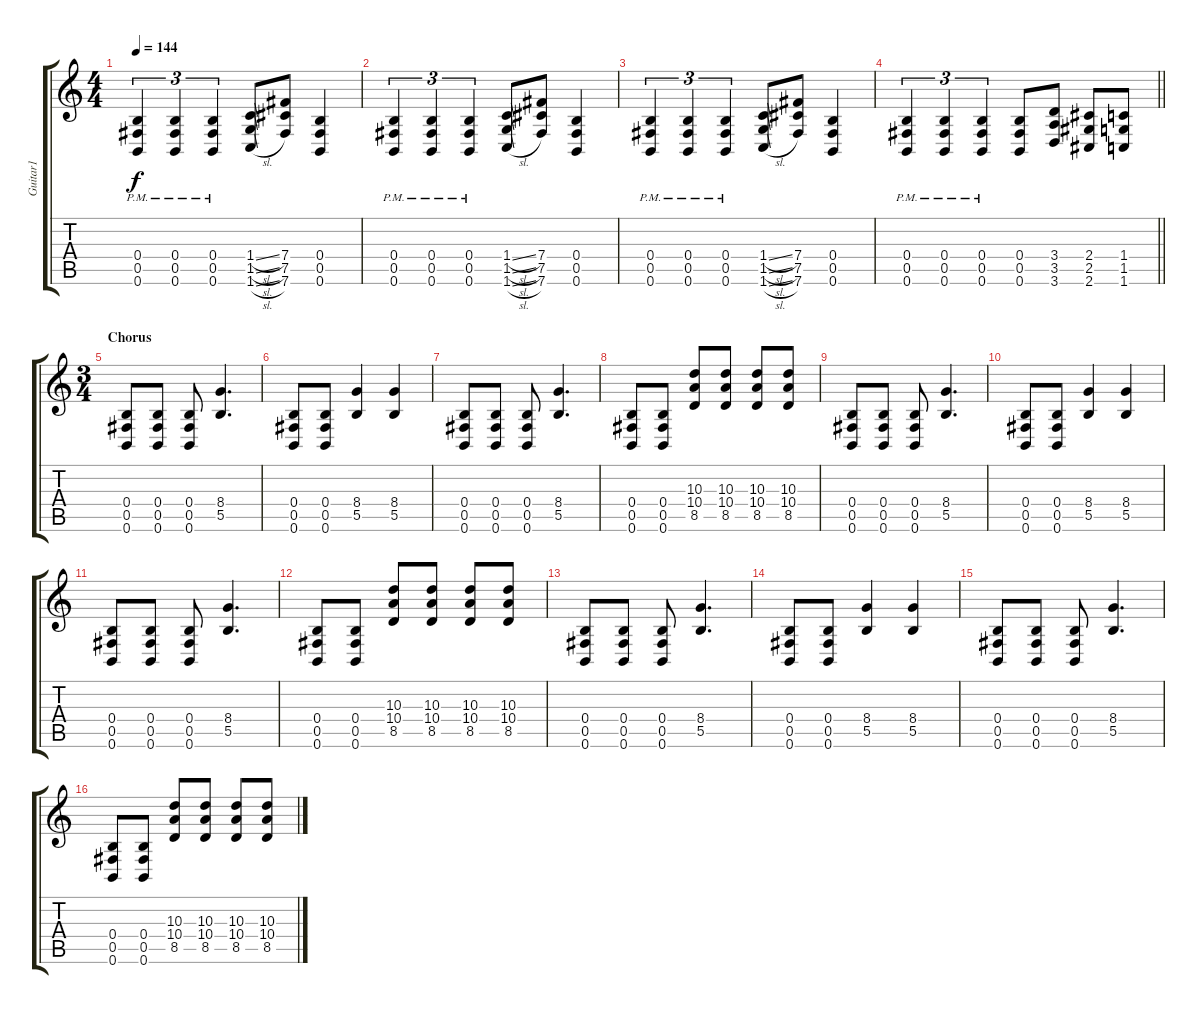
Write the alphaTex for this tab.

\track ("Guitar1" "Guitar1") {instrument distortionguitar}
\staff {score tabs}
\tuning (Db4 Ab3 E3 B2 Gb2 B1) {hide}
\ts (4 4)
\tempo 144
\clef g2
\ks c
(0.4{pm} 0.5{pm} 0.6{pm}).4{tu (3 2) dy f} (0.4{pm} 0.5{pm} 0.6{pm}).4{tu (3 2)} (0.4{pm} 0.5{pm} 0.6{pm}).4{tu (3 2)} (1.4{sl} 1.5{sl} 1.6{sl}).8 (7.4 7.5 7.6).8 (0.4 0.5 0.6).4 |
(0.4{pm} 0.5{pm} 0.6{pm}).4{tu (3 2)} (0.4{pm} 0.5{pm} 0.6{pm}).4{tu (3 2)} (0.4{pm} 0.5{pm} 0.6{pm}).4{tu (3 2)} (1.4{sl} 1.5{sl} 1.6{sl}).8 (7.4 7.5 7.6).8 (0.4 0.5 0.6).4 |
(0.4{pm} 0.5{pm} 0.6{pm}).4{tu (3 2)} (0.4{pm} 0.5{pm} 0.6{pm}).4{tu (3 2)} (0.4{pm} 0.5{pm} 0.6{pm}).4{tu (3 2)} (1.4{sl} 1.5{sl} 1.6{sl}).8 (7.4 7.5 7.6).8 (0.4 0.5 0.6).4 |
\barLineRight lightlight
(0.4{pm} 0.5{pm} 0.6{pm}).4{tu (3 2)} (0.4{pm} 0.5{pm} 0.6{pm}).4{tu (3 2)} (0.4{pm} 0.5{pm} 0.6{pm}).4{tu (3 2)} (0.4 0.5 0.6).8 (3.4 3.5 3.6).8 (2.4 2.5 2.6).8 (1.4 1.5 1.6).8 |
\ts (3 4)
\section ("" "Chorus")
(0.4 0.5 0.6).8 (0.4 0.5 0.6).8 (0.4 0.5 0.6).8 (8.4 5.5).4{d} |
(0.4 0.5 0.6).8 (0.4 0.5 0.6).8 (8.4 5.5).4 (8.4 5.5).4 |
(0.4 0.5 0.6).8 (0.4 0.5 0.6).8 (0.4 0.5 0.6).8 (8.4 5.5).4{d} |
(0.4 0.5 0.6).8 (0.4 0.5 0.6).8 (10.3 10.4 8.5).8 (10.3 10.4 8.5).8 (10.3 10.4 8.5).8 (10.3 10.4 8.5).8 |
(0.4 0.5 0.6).8 (0.4 0.5 0.6).8 (0.4 0.5 0.6).8 (8.4 5.5).4{d} |
(0.4 0.5 0.6).8 (0.4 0.5 0.6).8 (8.4 5.5).4 (8.4 5.5).4 |
(0.4 0.5 0.6).8 (0.4 0.5 0.6).8 (0.4 0.5 0.6).8 (8.4 5.5).4{d} |
(0.4 0.5 0.6).8 (0.4 0.5 0.6).8 (10.3 10.4 8.5).8 (10.3 10.4 8.5).8 (10.3 10.4 8.5).8 (10.3 10.4 8.5).8 |
(0.4 0.5 0.6).8 (0.4 0.5 0.6).8 (0.4 0.5 0.6).8 (8.4 5.5).4{d} |
(0.4 0.5 0.6).8 (0.4 0.5 0.6).8 (8.4 5.5).4 (8.4 5.5).4 |
(0.4 0.5 0.6).8 (0.4 0.5 0.6).8 (0.4 0.5 0.6).8 (8.4 5.5).4{d} |
(0.4 0.5 0.6).8 (0.4 0.5 0.6).8 (10.3 10.4 8.5).8 (10.3 10.4 8.5).8 (10.3 10.4 8.5).8 (10.3 10.4 8.5).8
